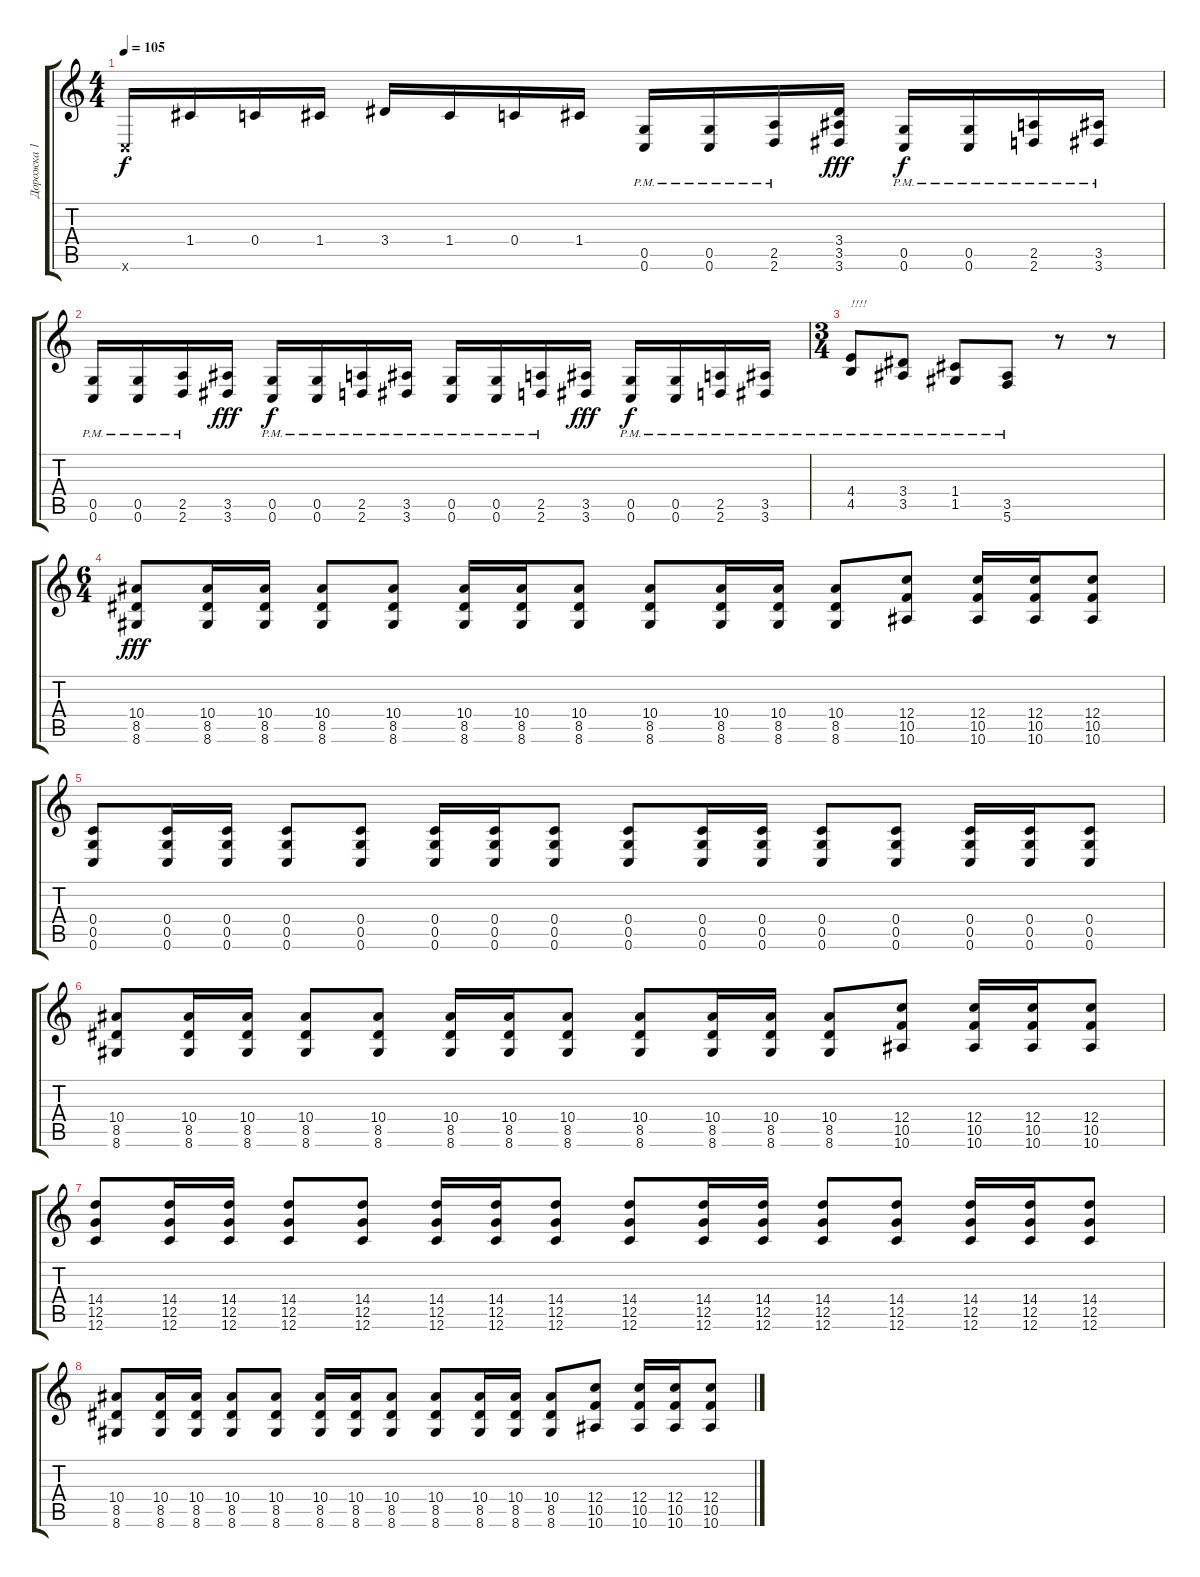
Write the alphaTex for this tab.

\track ("Дорожка 1" "Дорожка 1") {instrument overdrivenguitar}
\staff {score tabs}
\tuning (D4 A3 F3 C3 G2 C2) {hide}
\ts (4 4)
\tempo 105
\clef g2
\ks c
0.6{x}.16{dy f} 1.4.16 0.4.16 1.4.16 3.4.16 1.4.16 0.4.16 1.4.16 (0.5{pm} 0.6{pm}).16 (0.5{pm} 0.6{pm}).16 (2.5{pm} 2.6{pm}).16 (3.4 3.5 3.6).16{dy fff} (0.5{pm} 0.6{pm}).16{dy f} (0.5{pm} 0.6{pm}).16 (2.5{pm} 2.6{pm}).16 (3.5{pm} 3.6{pm}).16 |
(0.5{pm} 0.6{pm}).16 (0.5{pm} 0.6{pm}).16 (2.5{pm} 2.6{pm}).16 (3.5 3.6).16{dy fff} (0.5{pm} 0.6{pm}).16{dy f} (0.5{pm} 0.6{pm}).16 (2.5{pm} 2.6{pm}).16 (3.5{pm} 3.6{pm}).16 (0.5{pm} 0.6{pm}).16 (0.5{pm} 0.6{pm}).16 (2.5{pm} 2.6{pm}).16 (3.5 3.6).16{dy fff} (0.5{pm} 0.6{pm}).16{dy f} (0.5{pm} 0.6{pm}).16 (2.5{pm} 2.6{pm}).16 (3.5{pm} 3.6{pm}).16 |
\ts (3 4)
(4.4{pm} 4.5{pm}).8{txt "!!!!"} (3.4{pm} 3.5{pm}).8 (1.4{pm} 1.5{pm}).8 (3.5{pm} 5.6{pm}).8 r.8 r.8 |
\ts (6 4)
(10.4 8.5 8.6).8{dy fff} (10.4 8.5 8.6).16 (10.4 8.5 8.6).16 (10.4 8.5 8.6).8 (10.4 8.5 8.6).8 (10.4 8.5 8.6).16 (10.4 8.5 8.6).16 (10.4 8.5 8.6).8 (10.4 8.5 8.6).8 (10.4 8.5 8.6).16 (10.4 8.5 8.6).16 (10.4 8.5 8.6).8 (12.4 10.5 10.6).8 (12.4 10.5 10.6).16 (12.4 10.5 10.6).16 (12.4 10.5 10.6).8 |
(0.4 0.5 0.6).8 (0.4 0.5 0.6).16 (0.4 0.5 0.6).16 (0.4 0.5 0.6).8 (0.4 0.5 0.6).8 (0.4 0.5 0.6).16 (0.4 0.5 0.6).16 (0.4 0.5 0.6).8 (0.4 0.5 0.6).8 (0.4 0.5 0.6).16 (0.4 0.5 0.6).16 (0.4 0.5 0.6).8 (0.4 0.5 0.6).8 (0.4 0.5 0.6).16 (0.4 0.5 0.6).16 (0.4 0.5 0.6).8 |
(10.4 8.5 8.6).8 (10.4 8.5 8.6).16 (10.4 8.5 8.6).16 (10.4 8.5 8.6).8 (10.4 8.5 8.6).8 (10.4 8.5 8.6).16 (10.4 8.5 8.6).16 (10.4 8.5 8.6).8 (10.4 8.5 8.6).8 (10.4 8.5 8.6).16 (10.4 8.5 8.6).16 (10.4 8.5 8.6).8 (12.4 10.5 10.6).8 (12.4 10.5 10.6).16 (12.4 10.5 10.6).16 (12.4 10.5 10.6).8 |
(14.4 12.5 12.6).8 (14.4 12.5 12.6).16 (14.4 12.5 12.6).16 (14.4 12.5 12.6).8 (14.4 12.5 12.6).8 (14.4 12.5 12.6).16 (14.4 12.5 12.6).16 (14.4 12.5 12.6).8 (14.4 12.5 12.6).8 (14.4 12.5 12.6).16 (14.4 12.5 12.6).16 (14.4 12.5 12.6).8 (14.4 12.5 12.6).8 (14.4 12.5 12.6).16 (14.4 12.5 12.6).16 (14.4 12.5 12.6).8 |
(10.4 8.5 8.6).8 (10.4 8.5 8.6).16 (10.4 8.5 8.6).16 (10.4 8.5 8.6).8 (10.4 8.5 8.6).8 (10.4 8.5 8.6).16 (10.4 8.5 8.6).16 (10.4 8.5 8.6).8 (10.4 8.5 8.6).8 (10.4 8.5 8.6).16 (10.4 8.5 8.6).16 (10.4 8.5 8.6).8 (12.4 10.5 10.6).8 (12.4 10.5 10.6).16 (12.4 10.5 10.6).16 (12.4 10.5 10.6).8
